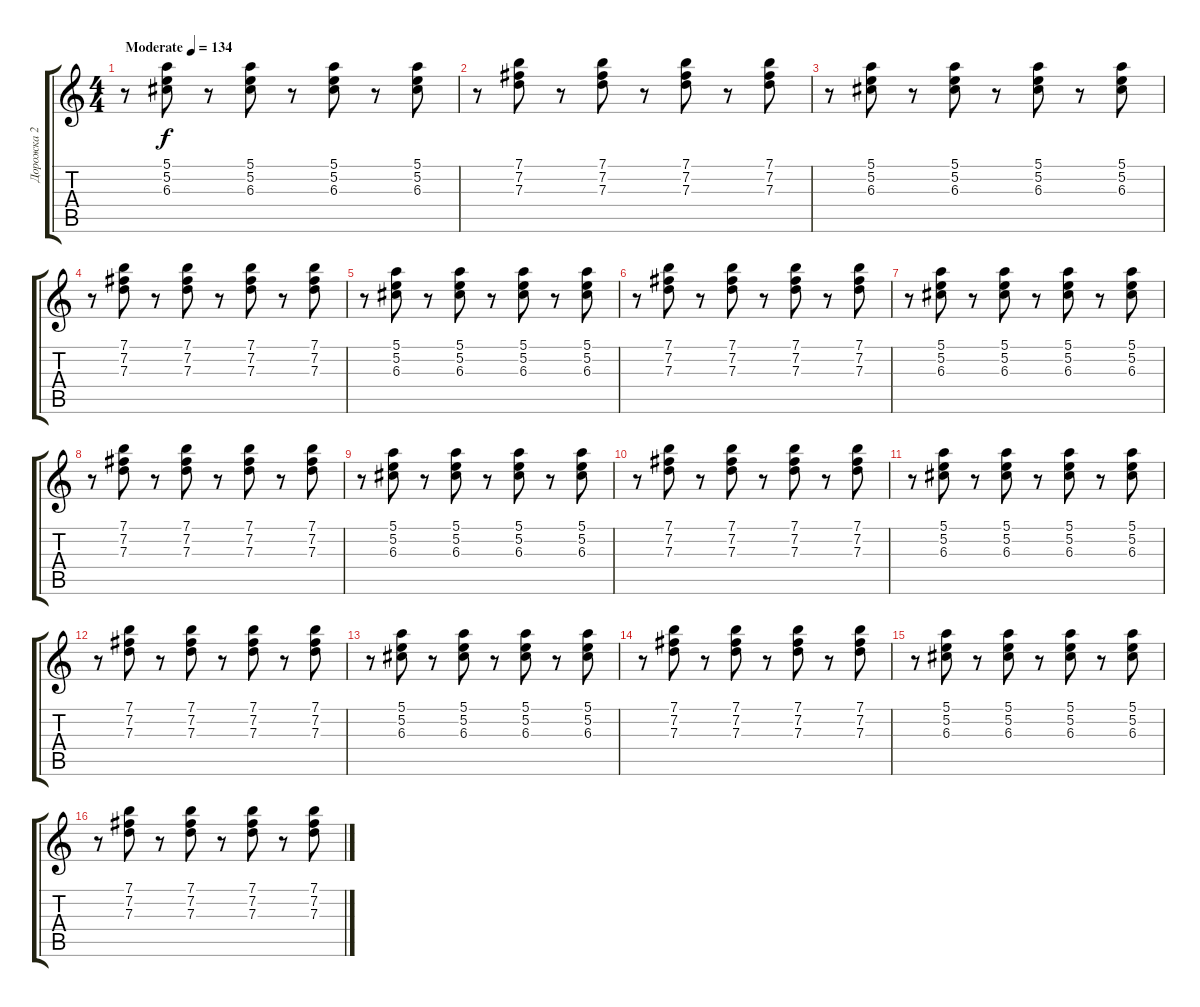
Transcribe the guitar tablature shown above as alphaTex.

\track ("Дорожка 2" "Дорожка 2") {instrument acousticguitarsteel}
\staff {score tabs}
\tuning (E4 B3 G3 D3 A2 E2) {hide}
\ts (4 4)
\tempo (134 "Moderate")
\clef g2
\ks c
r.8{dy f instrument acousticguitarsteel} (5.1 5.2 6.3).8 r.8 (5.1 5.2 6.3).8 r.8 (5.1 5.2 6.3).8 r.8 (5.1 5.2 6.3).8 |
r.8 (7.1 7.2 7.3).8 r.8 (7.1 7.2 7.3).8 r.8 (7.1 7.2 7.3).8 r.8 (7.1 7.2 7.3).8 |
r.8 (5.1 5.2 6.3).8 r.8 (5.1 5.2 6.3).8 r.8 (5.1 5.2 6.3).8 r.8 (5.1 5.2 6.3).8 |
r.8 (7.1 7.2 7.3).8 r.8 (7.1 7.2 7.3).8 r.8 (7.1 7.2 7.3).8 r.8 (7.1 7.2 7.3).8 |
r.8 (5.1 5.2 6.3).8 r.8 (5.1 5.2 6.3).8 r.8 (5.1 5.2 6.3).8 r.8 (5.1 5.2 6.3).8 |
r.8 (7.1 7.2 7.3).8 r.8 (7.1 7.2 7.3).8 r.8 (7.1 7.2 7.3).8 r.8 (7.1 7.2 7.3).8 |
r.8 (5.1 5.2 6.3).8 r.8 (5.1 5.2 6.3).8 r.8 (5.1 5.2 6.3).8 r.8 (5.1 5.2 6.3).8 |
r.8 (7.1 7.2 7.3).8 r.8 (7.1 7.2 7.3).8 r.8 (7.1 7.2 7.3).8 r.8 (7.1 7.2 7.3).8 |
r.8 (5.1 5.2 6.3).8 r.8 (5.1 5.2 6.3).8 r.8 (5.1 5.2 6.3).8 r.8 (5.1 5.2 6.3).8 |
r.8 (7.1 7.2 7.3).8 r.8 (7.1 7.2 7.3).8 r.8 (7.1 7.2 7.3).8 r.8 (7.1 7.2 7.3).8 |
r.8 (5.1 5.2 6.3).8 r.8 (5.1 5.2 6.3).8 r.8 (5.1 5.2 6.3).8 r.8 (5.1 5.2 6.3).8 |
r.8 (7.1 7.2 7.3).8 r.8 (7.1 7.2 7.3).8 r.8 (7.1 7.2 7.3).8 r.8 (7.1 7.2 7.3).8 |
r.8 (5.1 5.2 6.3).8 r.8 (5.1 5.2 6.3).8 r.8 (5.1 5.2 6.3).8 r.8 (5.1 5.2 6.3).8 |
r.8 (7.1 7.2 7.3).8 r.8 (7.1 7.2 7.3).8 r.8 (7.1 7.2 7.3).8 r.8 (7.1 7.2 7.3).8 |
r.8 (5.1 5.2 6.3).8 r.8 (5.1 5.2 6.3).8 r.8 (5.1 5.2 6.3).8 r.8 (5.1 5.2 6.3).8 |
r.8 (7.1 7.2 7.3).8 r.8 (7.1 7.2 7.3).8 r.8 (7.1 7.2 7.3).8 r.8 (7.1 7.2 7.3).8
